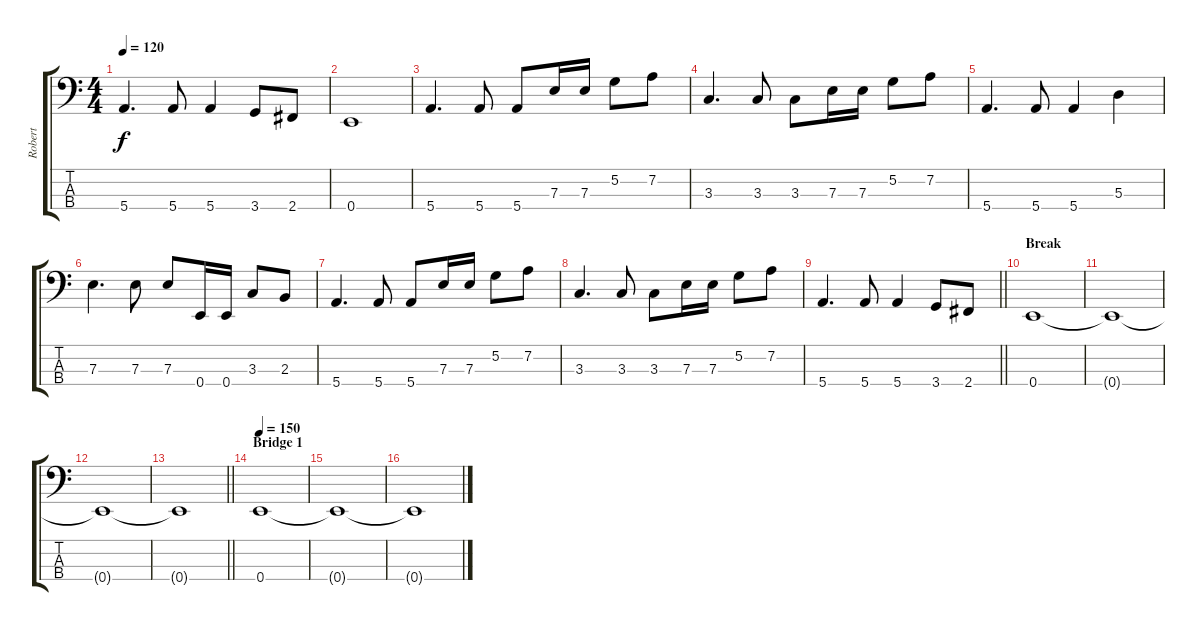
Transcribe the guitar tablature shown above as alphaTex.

\track ("Robert" "Robert") {instrument electricbassfinger}
\staff {score tabs}
\tuning (G2 D2 A1 E1) {hide}
\ts (4 4)
\tempo 120
\clef f4
\ks c
5.4.4{d dy f} 5.4.8 5.4.4 3.4.8 2.4.8 |
0.4.1 |
5.4.4{d} 5.4.8 5.4.8 7.3.16 7.3.16 5.2.8 7.2.8 |
3.3.4{d} 3.3.8 3.3.8 7.3.16 7.3.16 5.2.8 7.2.8 |
5.4.4{d} 5.4.8 5.4.4 5.3.4 |
7.3.4{d} 7.3.8 7.3.8 0.4.16 0.4.16 3.3.8 2.3.8 |
5.4.4{d} 5.4.8 5.4.8 7.3.16 7.3.16 5.2.8 7.2.8 |
3.3.4{d} 3.3.8 3.3.8 7.3.16 7.3.16 5.2.8 7.2.8 |
\barLineRight lightlight
5.4.4{d} 5.4.8 5.4.4 3.4.8 2.4.8 |
\section ("" "Break")
0.4.1 |
0.4{t}.1 |
0.4{t}.1 |
\barLineRight lightlight
0.4{t}.1 |
\section ("" "Bridge 1")
\tempo 150
0.4.1 |
0.4{t}.1 |
0.4{t}.1
